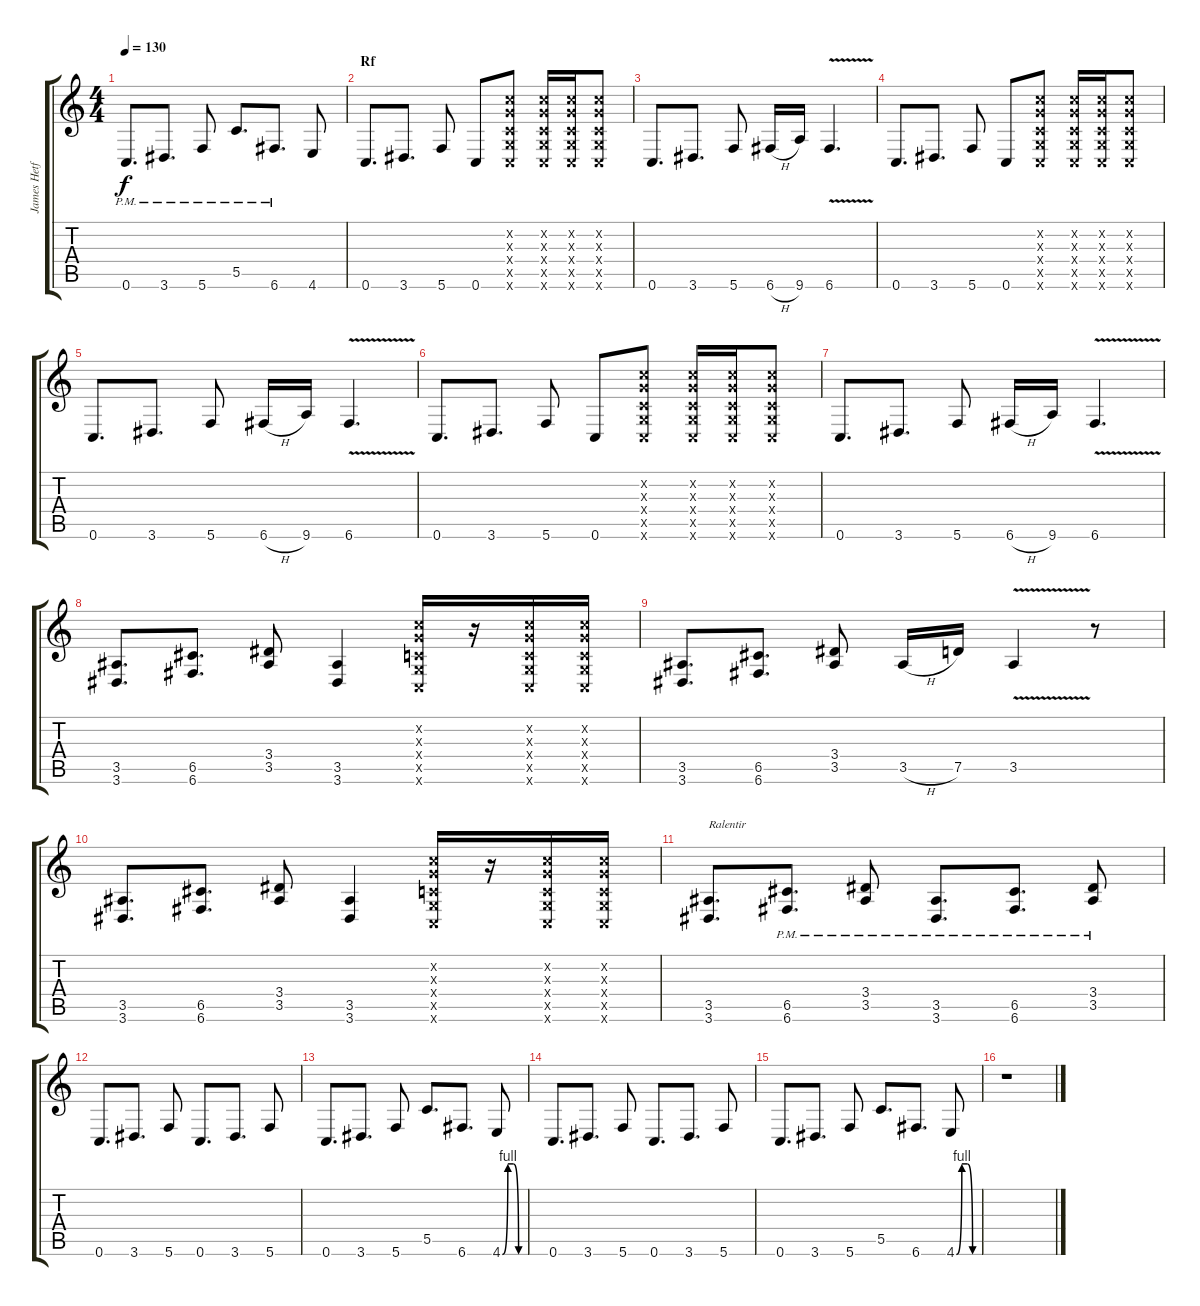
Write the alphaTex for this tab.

\track ("James Hetfield" "James Hetf") {instrument distortionguitar}
\staff {score tabs}
\tuning (E4 C4 G3 C3 G2 C2) {hide}
\ts (4 4)
\tempo 130
\clef g2
\ks c
0.6{pm}.8{d dy f} 3.6{pm}.8{d} 5.6{pm}.8 5.5{pm}.8{d} 6.6{pm}.8{d} 4.6.8 |
\section ("" "Rf")
0.6.8{d} 3.6.8{d} 5.6.8 0.6.8 (0.2{x} 0.3{x} 0.4{x} 0.5{x} 0.6{x}).8 (0.2{x} 0.3{x} 0.4{x} 0.5{x} 0.6{x}).16 (0.2{x} 0.3{x} 0.4{x} 0.5{x} 0.6{x}).16 (0.2{x} 0.3{x} 0.4{x} 0.5{x} 0.6{x}).8 |
0.6.8{d} 3.6.8{d} 5.6.8 6.6{h}.16 9.6.16 6.6{v}.4{d} |
0.6.8{d} 3.6.8{d} 5.6.8 0.6.8 (0.2{x} 0.3{x} 0.4{x} 0.5{x} 0.6{x}).8 (0.2{x} 0.3{x} 0.4{x} 0.5{x} 0.6{x}).16 (0.2{x} 0.3{x} 0.4{x} 0.5{x} 0.6{x}).16 (0.2{x} 0.3{x} 0.4{x} 0.5{x} 0.6{x}).8 |
0.6.8{d} 3.6.8{d} 5.6.8 6.6{h}.16 9.6.16 6.6{v}.4{d} |
0.6.8{d} 3.6.8{d} 5.6.8 0.6.8 (0.2{x} 0.3{x} 0.4{x} 0.5{x} 0.6{x}).8 (0.2{x} 0.3{x} 0.4{x} 0.5{x} 0.6{x}).16 (0.2{x} 0.3{x} 0.4{x} 0.5{x} 0.6{x}).16 (0.2{x} 0.3{x} 0.4{x} 0.5{x} 0.6{x}).8 |
0.6.8{d} 3.6.8{d} 5.6.8 6.6{h}.16 9.6.16 6.6{v}.4{d} |
(3.5 3.6).8{d} (6.5 6.6).8{d} (3.4 3.5).8 (3.5 3.6).4 (0.2{x} 0.3{x} 0.4{x} 0.5{x} 0.6{x}).16 r.16 (0.2{x} 0.3{x} 0.4{x} 0.5{x} 0.6{x}).16 (0.2{x} 0.3{x} 0.4{x} 0.5{x} 0.6{x}).16 |
(3.5 3.6).8{d} (6.5 6.6).8{d} (3.4 3.5).8 3.5{h}.16 7.5.16 3.5{v}.4 r.8 |
(3.5 3.6).8{d} (6.5 6.6).8{d} (3.4 3.5).8 (3.5 3.6).4 (0.2{x} 0.3{x} 0.4{x} 0.5{x} 0.6{x}).16 r.16 (0.2{x} 0.3{x} 0.4{x} 0.5{x} 0.6{x}).16 (0.2{x} 0.3{x} 0.4{x} 0.5{x} 0.6{x}).16 |
(3.5 3.6).8{d txt "Ralentir"} (6.5{pm} 6.6).8{d} (3.4 3.5{pm}).8 (3.5{pm} 3.6).8{d} (6.5{pm} 6.6).8{d} (3.4 3.5{pm}).8 |
0.6.8{d} 3.6.8{d} 5.6.8 0.6.8{d} 3.6.8{d} 5.6.8 |
0.6.8{d} 3.6.8{d} 5.6.8 5.5.8{d} 6.6.8{d} 4.6{be (custom 0 0 15 4 30 4 45 0 60 0)}.8 |
0.6.8{d} 3.6.8{d} 5.6.8 0.6.8{d} 3.6.8{d} 5.6.8 |
0.6.8{d} 3.6.8{d} 5.6.8 5.5.8{d} 6.6.8{d} 4.6{be (custom 0 0 15 4 30 4 45 0 60 0)}.8 |
r.1
